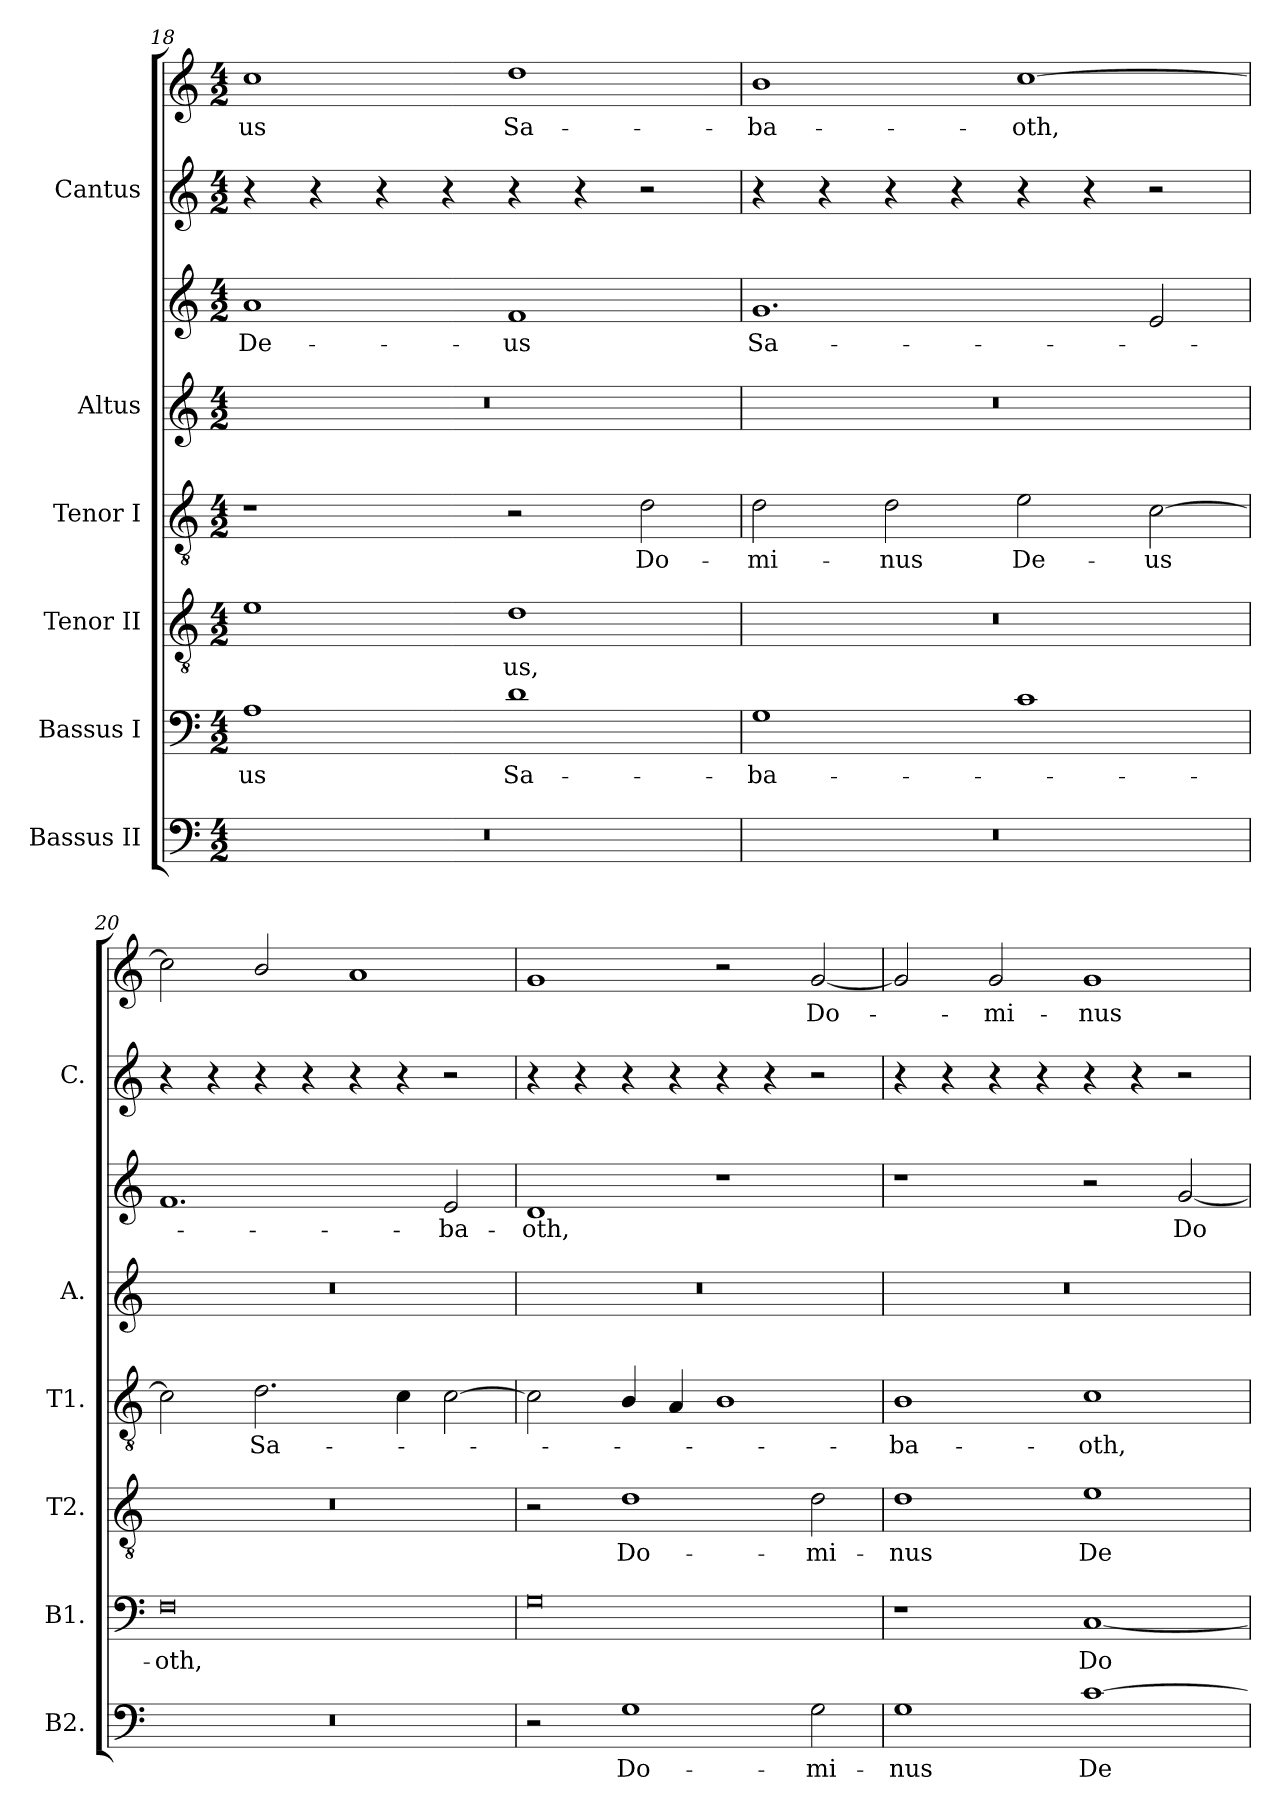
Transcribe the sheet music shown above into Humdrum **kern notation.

**kern	**text	**kern	**text	**kern	**text	**kern	**text	**kern	**kern	**text	**kern	**kern	**text
*part6	*part6	*part5	*part5	*part4	*part4	*part3	*part3	*part2	*part2	*part2	*part1	*part1	*part1
*staff8	*staff8	*staff7	*staff7	*staff6	*staff6	*staff5	*staff5	*staff4	*staff3	*staff3	*staff2	*staff1	*staff1
*I"Bassus II	*	*I"Bassus I	*	*I"Tenor II	*	*I"Tenor I	*	*I"Altus	*	*	*I"Cantus	*	*
*I'B2.	*	*I'B1.	*	*I'T2.	*	*I'T1.	*	*I'A.	*	*	*I'C.	*	*
!!LO:LB:g=z
*clefF4	*	*clefF4	*	*clefGv2	*	*clefGv2	*	*clefG2	*clefG2	*	*clefG2	*clefG2	*
*	*	*	*	*ITrd7c12	*	*ITrd7c12	*	*	*	*	*	*	*
*k[]	*	*k[]	*	*k[]	*	*k[]	*	*k[]	*k[]	*	*k[]	*k[]	*
*C:	*	*C:	*	*C:	*	*C:	*	*C:	*C:	*	*C:	*C:	*
*M4/2	*	*M4/2	*	*M4/2	*	*M4/2	*	*M4/2	*M4/2	*	*M4/2	*M4/2	*
=18	=18	=18	=18	=18	=18	=18	=18	=18	=18	=18	=18	=18	=18
!LO:N:vis=1	!	!	!	!	!	!	!	!	!	!	!	!	!
!	!	!	!LO:LY:b:color=#000000	!	!	!	!	!LO:N:vis=1	!	!	!	!	!
!	!	!	!	!	!	!	!	!	!	!LO:LY:b:color=#000000	!	!	!
!	!	!	!	!	!	!	!	!	!	!	!	!	!LO:LY:b:color=#000000
0r	.	1Ai	-us	1Ei	.	1r	.	0r	1ai	De-	4r	1cci	-us
.	.	.	.	.	.	.	.	.	.	.	4r	.	.
.	.	.	.	.	.	.	.	.	.	.	4r	.	.
.	.	.	.	.	.	.	.	.	.	.	4r	.	.
!	!	!	!LO:LY:b:color=#000000	!	!	!	!	!	!	!	!	!	!
!	!	!	!	!	!LO:LY:b:color=#000000	!	!	!	!	!	!	!	!
!	!	!	!	!	!	!	!	!	!	!LO:LY:b:color=#000000	!	!	!
!	!	!	!	!	!	!	!	!	!	!	!	!	!LO:LY:b:color=#000000
.	.	1di	Sa-	1Di	-us,	2r	.	.	1fi	-us	4r	1ddi	Sa-
.	.	.	.	.	.	.	.	.	.	.	4r	.	.
!	!	!	!	!	!	!	!LO:LY:b:color=#000000	!	!	!	!	!	!
.	.	.	.	.	.	2Di\	Do-	.	.	.	2r	.	.
=19	=19	=19	=19	=19	=19	=19	=19	=19	=19	=19	=19	=19	=19
!LO:N:vis=1	!	!	!	!	!	!	!	!	!	!	!	!	!
!	!	!	!LO:LY:b:color=#000000	!LO:N:vis=1	!	!	!	!	!	!	!	!	!
!	!	!	!	!	!	!	!LO:LY:b:color=#000000	!LO:N:vis=1	!	!	!	!	!
!	!	!	!	!	!	!	!	!	!	!LO:LY:b:color=#000000	!	!	!
!	!	!	!	!	!	!	!	!	!	!	!	!	!LO:LY:b:color=#000000
0r	.	1Gi	-ba-	0r	.	2Di\	-mi-	0r	1.gi	Sa-	4r	1bi	-ba-
.	.	.	.	.	.	.	.	.	.	.	4r	.	.
!	!	!	!	!	!	!	!LO:LY:b:color=#000000	!	!	!	!	!	!
.	.	.	.	.	.	2Di\	-nus	.	.	.	4r	.	.
.	.	.	.	.	.	.	.	.	.	.	4r	.	.
!	!	!	!	!	!	!	!LO:LY:b:color=#000000	!	!	!	!	!	!
!	!	!	!	!	!	!	!	!	!	!	!	!	!LO:LY:b:color=#000000
.	.	1ci	.	.	.	2Ei\	De-	.	.	.	4r	[1cci	-oth,
.	.	.	.	.	.	.	.	.	.	.	4r	.	.
!	!	!	!	!	!	!	!LO:LY:b:color=#000000	!	!	!	!	!	!
.	.	.	.	.	.	[2Ci\	-us	.	2ei/	.	2r	.	.
=20	=20	=20	=20	=20	=20	=20	=20	=20	=20	=20	=20	=20	=20
!LO:N:vis=1	!	!	!	!	!	!	!	!	!	!	!	!	!
!	!	!	!LO:LY:b:color=#000000	!LO:N:vis=1	!	!	!	!LO:N:vis=1	!	!	!	!	!
0r	.	0Fi	-oth,	0r	.	2Ci\]	.	0r	1.fi	.	4r	2cci\]	.
.	.	.	.	.	.	.	.	.	.	.	4r	.	.
!	!	!	!	!	!	!	!LO:LY:b:color=#000000	!	!	!	!	!	!
.	.	.	.	.	.	2.Di\	Sa-	.	.	.	4r	2bi/	.
.	.	.	.	.	.	.	.	.	.	.	4r	.	.
.	.	.	.	.	.	.	.	.	.	.	4r	1ai	.
.	.	.	.	.	.	4Ci\	.	.	.	.	4r	.	.
!	!	!	!	!	!	!	!	!	!	!LO:LY:b:color=#000000	!	!	!
.	.	.	.	.	.	[2Ci\	.	.	2ei/	-ba-	2r	.	.
=21	=21	=21	=21	=21	=21	=21	=21	=21	=21	=21	=21	=21	=21
!	!	!	!	!	!	!	!	!LO:N:vis=1	!	!	!	!	!
!	!	!	!	!	!	!	!	!	!	!LO:LY:b:color=#000000	!	!	!
2r	.	0Gi	.	2r	.	2Ci\]	.	0r	1di	-oth,	4r	1gi	.
.	.	.	.	.	.	.	.	.	.	.	4r	.	.
!	!LO:LY:b:color=#000000	!	!	!	!	!	!	!	!	!	!	!	!
!	!	!	!	!	!LO:LY:b:color=#000000	!	!	!	!	!	!	!	!
1Gi	Do-	.	.	1Di	Do-	4BBi/	.	.	.	.	4r	.	.
.	.	.	.	.	.	4AAi/	.	.	.	.	4r	.	.
.	.	.	.	.	.	1BBi	.	.	1r	.	4r	2r	.
.	.	.	.	.	.	.	.	.	.	.	4r	.	.
!	!LO:LY:b:color=#000000	!	!	!	!	!	!	!	!	!	!	!	!
!	!	!	!	!	!LO:LY:b:color=#000000	!	!	!	!	!	!	!	!
!	!	!	!	!	!	!	!	!	!	!	!	!	!LO:LY:b:color=#000000
2Gi\	-mi-	.	.	2Di\	-mi-	.	.	.	.	.	2r	[2gi/	Do-
=22	=22	=22	=22	=22	=22	=22	=22	=22	=22	=22	=22	=22	=22
!	!LO:LY:b:color=#000000	!	!	!	!	!	!	!	!	!	!	!	!
!	!	!	!	!	!LO:LY:b:color=#000000	!	!	!	!	!	!	!	!
!	!	!	!	!	!	!	!LO:LY:b:color=#000000	!LO:N:vis=1	!	!	!	!	!
1Gi	-nus	1r	.	1Di	-nus	1BBi	-ba-	0r	1r	.	4r	2gi/]	.
.	.	.	.	.	.	.	.	.	.	.	4r	.	.
!	!	!	!	!	!	!	!	!	!	!	!	!	!LO:LY:b:color=#000000
.	.	.	.	.	.	.	.	.	.	.	4r	2gi/	-mi-
.	.	.	.	.	.	.	.	.	.	.	4r	.	.
!	!LO:LY:b:color=#000000	!	!	!	!	!	!	!	!	!	!	!	!
!	!	!	!LO:LY:b:color=#000000	!	!	!	!	!	!	!	!	!	!
!	!	!	!	!	!LO:LY:b:color=#000000	!	!	!	!	!	!	!	!
!	!	!	!	!	!	!	!LO:LY:b:color=#000000	!	!	!	!	!	!
!	!	!	!	!	!	!	!	!	!	!	!	!	!LO:LY:b:color=#000000
[1ci	De-	[1Ci	Do-	1Ei	De-	1Ci	-oth,	.	2r	.	4r	1gi	-nus
.	.	.	.	.	.	.	.	.	.	.	4r	.	.
!	!	!	!	!	!	!	!	!	!	!LO:LY:b:color=#000000	!	!	!
.	.	.	.	.	.	.	.	.	[2gi/	Do-	2r	.	.
=	=	=	=	=	=	=	=	=	=	=	=	=	=
*-	*-	*-	*-	*-	*-	*-	*-	*-	*-	*-	*-	*-	*-
